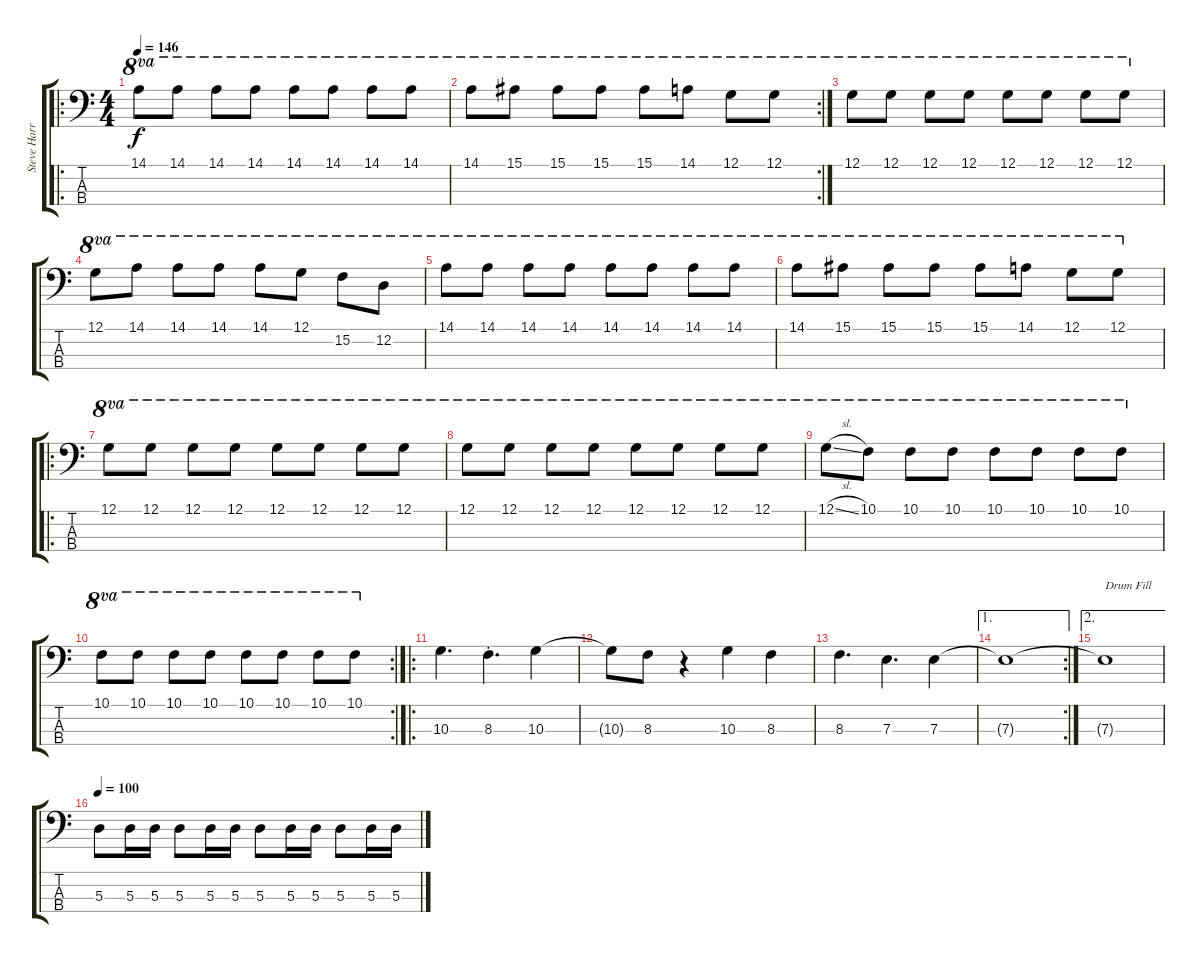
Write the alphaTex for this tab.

\track ("Steve Harris Bass Guitar" "Steve Harr") {instrument electricbassfinger}
\staff {score tabs}
\tuning (G2 D2 A1 E1) {hide}
\ro
\ts (4 4)
\tempo 146
\clef f4
\ks c
14.1.8{ot 8va dy f} 14.1.8{ot 8va} 14.1.8{ot 8va} 14.1.8{ot 8va} 14.1.8{ot 8va} 14.1.8{ot 8va} 14.1.8{ot 8va} 14.1.8{ot 8va} |
\rc 2
14.1.8{ot 8va} 15.1.8{ot 8va} 15.1.8{ot 8va} 15.1.8{ot 8va} 15.1.8{ot 8va} 14.1.8{ot 8va} 12.1.8{ot 8va} 12.1.8{ot 8va} |
12.1.8{ot 8va} 12.1.8{ot 8va} 12.1.8{ot 8va} 12.1.8{ot 8va} 12.1.8{ot 8va} 12.1.8{ot 8va} 12.1.8{ot 8va} 12.1.8{ot 8va} |
12.1.8{ot 8va} 14.1.8{ot 8va} 14.1.8{ot 8va} 14.1.8{ot 8va} 14.1.8{ot 8va} 12.1.8{ot 8va} 15.2.8{ot 8va} 12.2.8{ot 8va} |
14.1.8{ot 8va} 14.1.8{ot 8va} 14.1.8{ot 8va} 14.1.8{ot 8va} 14.1.8{ot 8va} 14.1.8{ot 8va} 14.1.8{ot 8va} 14.1.8{ot 8va} |
14.1.8{ot 8va} 15.1.8{ot 8va} 15.1.8{ot 8va} 15.1.8{ot 8va} 15.1.8{ot 8va} 14.1.8{ot 8va} 12.1.8{ot 8va} 12.1.8{ot 8va} |
\ro
12.1.8{ot 8va} 12.1.8{ot 8va} 12.1.8{ot 8va} 12.1.8{ot 8va} 12.1.8{ot 8va} 12.1.8{ot 8va} 12.1.8{ot 8va} 12.1.8{ot 8va} |
12.1.8{ot 8va} 12.1.8{ot 8va} 12.1.8{ot 8va} 12.1.8{ot 8va} 12.1.8{ot 8va} 12.1.8{ot 8va} 12.1.8{ot 8va} 12.1.8{ot 8va} |
12.1{sl}.8{ot 8va} 10.1.8{ot 8va} 10.1.8{ot 8va} 10.1.8{ot 8va} 10.1.8{ot 8va} 10.1.8{ot 8va} 10.1.8{ot 8va} 10.1.8{ot 8va} |
\rc 2
10.1.8{ot 8va} 10.1.8{ot 8va} 10.1.8{ot 8va} 10.1.8{ot 8va} 10.1.8{ot 8va} 10.1.8{ot 8va} 10.1.8{ot 8va} 10.1.8{ot 8va} |
\ro
10.3.4{d} 8.3{st}.4{d} 10.3.4 |
10.3{t}.8 8.3.8 r.4 10.3.4 8.3.4 |
8.3.4{d} 7.3.4{d} 7.3.4 |
\ae 1
\rc 2
7.3{t}.1 |
\ae 2
7.3{t}.1{txt "Drum Fill"} |
\tempo 100
5.3.8 5.3.16 5.3.16 5.3.8 5.3.16 5.3.16 5.3.8 5.3.16 5.3.16 5.3.8 5.3.16 5.3.16
